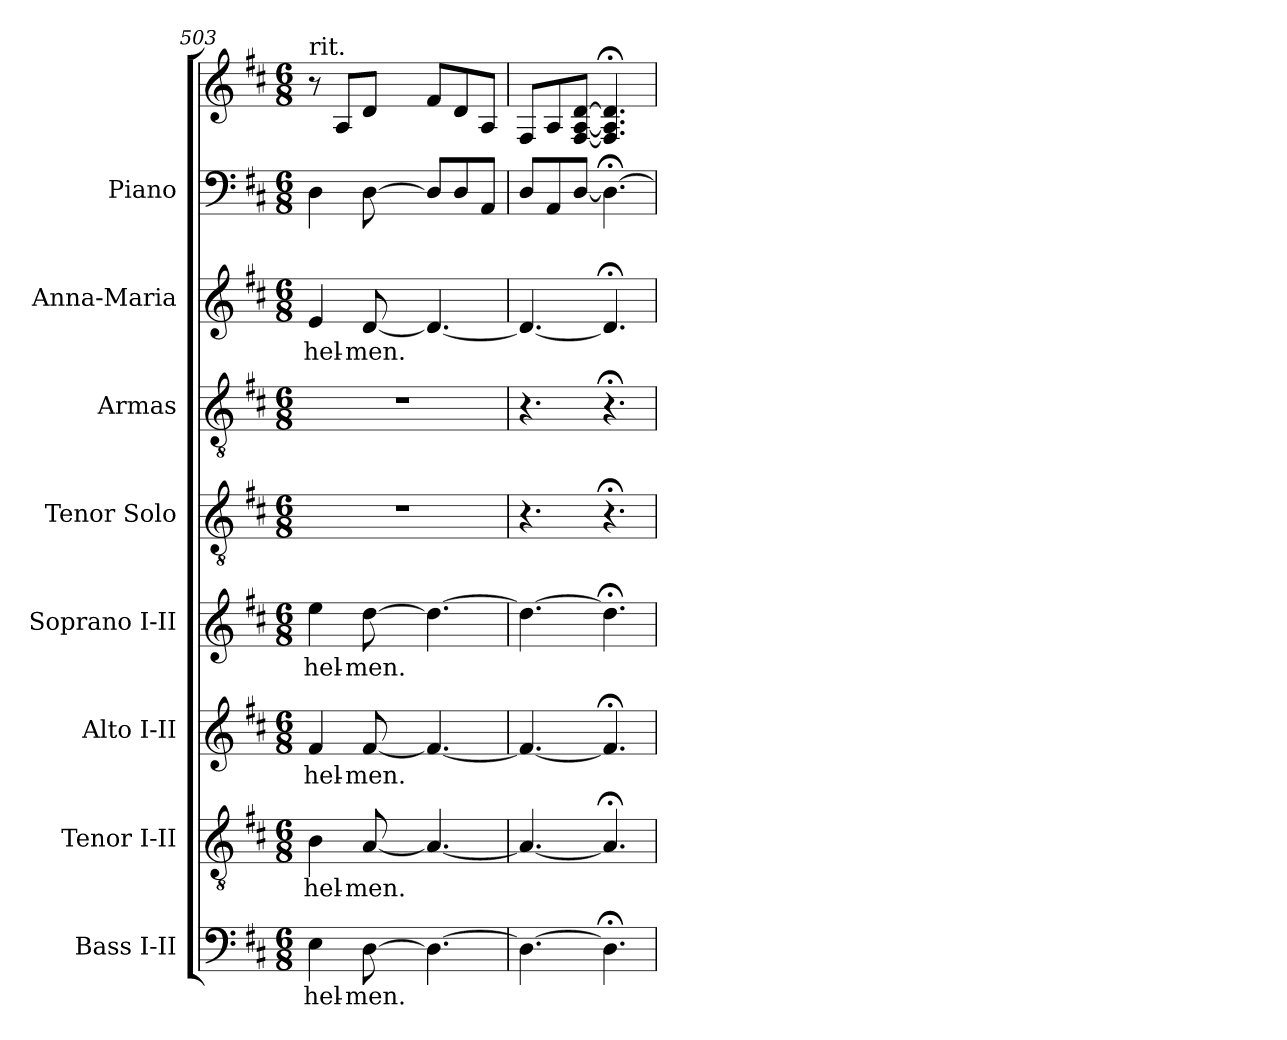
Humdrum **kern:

**kern	**text	**kern	**text	**kern	**text	**kern	**text	**kern	**kern	**kern	**text	**kern	**kern
*part8	*part8	*part7	*part7	*part6	*part6	*part5	*part5	*part4	*part3	*part2	*part2	*part1	*part1
*staff9	*staff9	*staff8	*staff8	*staff7	*staff7	*staff6	*staff6	*staff5	*staff4	*staff3	*staff3	*staff2	*staff1
*I"Bass I-II	*	*I"Tenor I-II	*	*I"Alto I-II	*	*I"Soprano I-II	*	*I"Tenor Solo	*I"Armas	*I"Anna-Maria	*	*I"Piano	*
*I'B.	*	*I'T.	*	*I'A.	*	*I'S.	*	*I'T. Solo	*I'Armas	*I'A-M	*	*I'Pno.	*
*clefF4	*	*clefGv2	*	*clefG2	*	*clefG2	*	*clefGv2	*clefGv2	*clefG2	*	*clefF4	*clefG2
*	*	*ITrd7c12	*	*	*	*	*	*ITrd7c12	*ITrd7c12	*	*	*	*
*k[f#c#]	*	*k[f#c#]	*	*k[f#c#]	*	*k[f#c#]	*	*k[f#c#]	*k[f#c#]	*k[f#c#]	*	*k[f#c#]	*k[f#c#]
*D:	*	*D:	*	*D:	*	*D:	*	*D:	*D:	*D:	*	*D:	*D:
*M6/8	*	*M6/8	*	*M6/8	*	*M6/8	*	*M6/8	*M6/8	*M6/8	*	*M6/8	*M6/8
=503	=503	=503	=503	=503	=503	=503	=503	=503	=503	=503	=503	=503	=503
!	!LO:LY:b:color=#000000	!	!	!	!	!	!	!	!	!	!	!	!
!	!	!	!LO:LY:b:color=#000000	!	!	!	!	!	!	!	!	!	!
!	!	!	!	!	!LO:LY:b:color=#000000	!	!	!	!	!	!	!	!
!	!	!	!	!	!	!	!LO:LY:b:color=#000000	!LO:N:vis=1	!LO:N:vis=1	!	!	!	!
!	!	!	!	!	!	!	!	!	!	!	!	!	!LO:TX:t=rit.
!	!	!	!	!	!	!	!	!	!	!	!LO:LY:b:color=#000000	!	!
4Ei\	hel-	4BBi\	hel-	4f#i/	hel-	4eei\	hel-	2.r	2.r	4ei/	hel-	4Di\	8r
.	.	.	.	.	.	.	.	.	.	.	.	.	8Ai/L
!	!LO:LY:b:color=#000000	!	!	!	!	!	!	!	!	!	!	!	!
!	!	!	!LO:LY:b:color=#000000	!	!	!	!	!	!	!	!	!	!
!	!	!	!	!	!LO:LY:b:color=#000000	!	!	!	!	!	!	!	!
!	!	!	!	!	!	!	!LO:LY:b:color=#000000	!	!	!	!	!	!
!	!	!	!	!	!	!	!	!	!	!	!LO:LY:b:color=#000000	!	!
[>8Di\	-men.	[<8AAi/	-men.	[<8f#i/	-men.	[>8ddi\	-men.	.	.	[<8di/	-men.	[>8Di\	8di/J
4.Di\_>	.	4.AAi/_<	.	4.f#i/_<	.	4.ddi\_>	.	.	.	4.di/_<	.	8Di/L]	8f#i/L
.	.	.	.	.	.	.	.	.	.	.	.	8Di/	8di/
.	.	.	.	.	.	.	.	.	.	.	.	8AAi/J	8Ai/J
!!LO:PB:g=z
=504	=504	=504	=504	=504	=504	=504	=504	=504	=504	=504	=504	=504	=504
4.Di\_>	.	4.AAi/_<	.	4.f#i/_<	.	4.ddi\_>	.	4.r	4.r	4.di/_<	.	8Di/L	8F#i/L
.	.	.	.	.	.	.	.	.	.	.	.	8AAi/	8Ai/
.	.	.	.	.	.	.	.	.	.	.	.	[<8Di/J	[<8F#i/ [<8Ai [>8diJ
4.D;i\]	.	4.AA;i/]	.	4.f#;i/]	.	4.dd;i\]	.	4.r;	4.r;	4.d;i/]	.	4.D;i\_<	4.F#i/]; 4.Ai]; 4.di];
=	=	=	=	=	=	=	=	=	=	=	=	=	=
*-	*-	*-	*-	*-	*-	*-	*-	*-	*-	*-	*-	*-	*-
